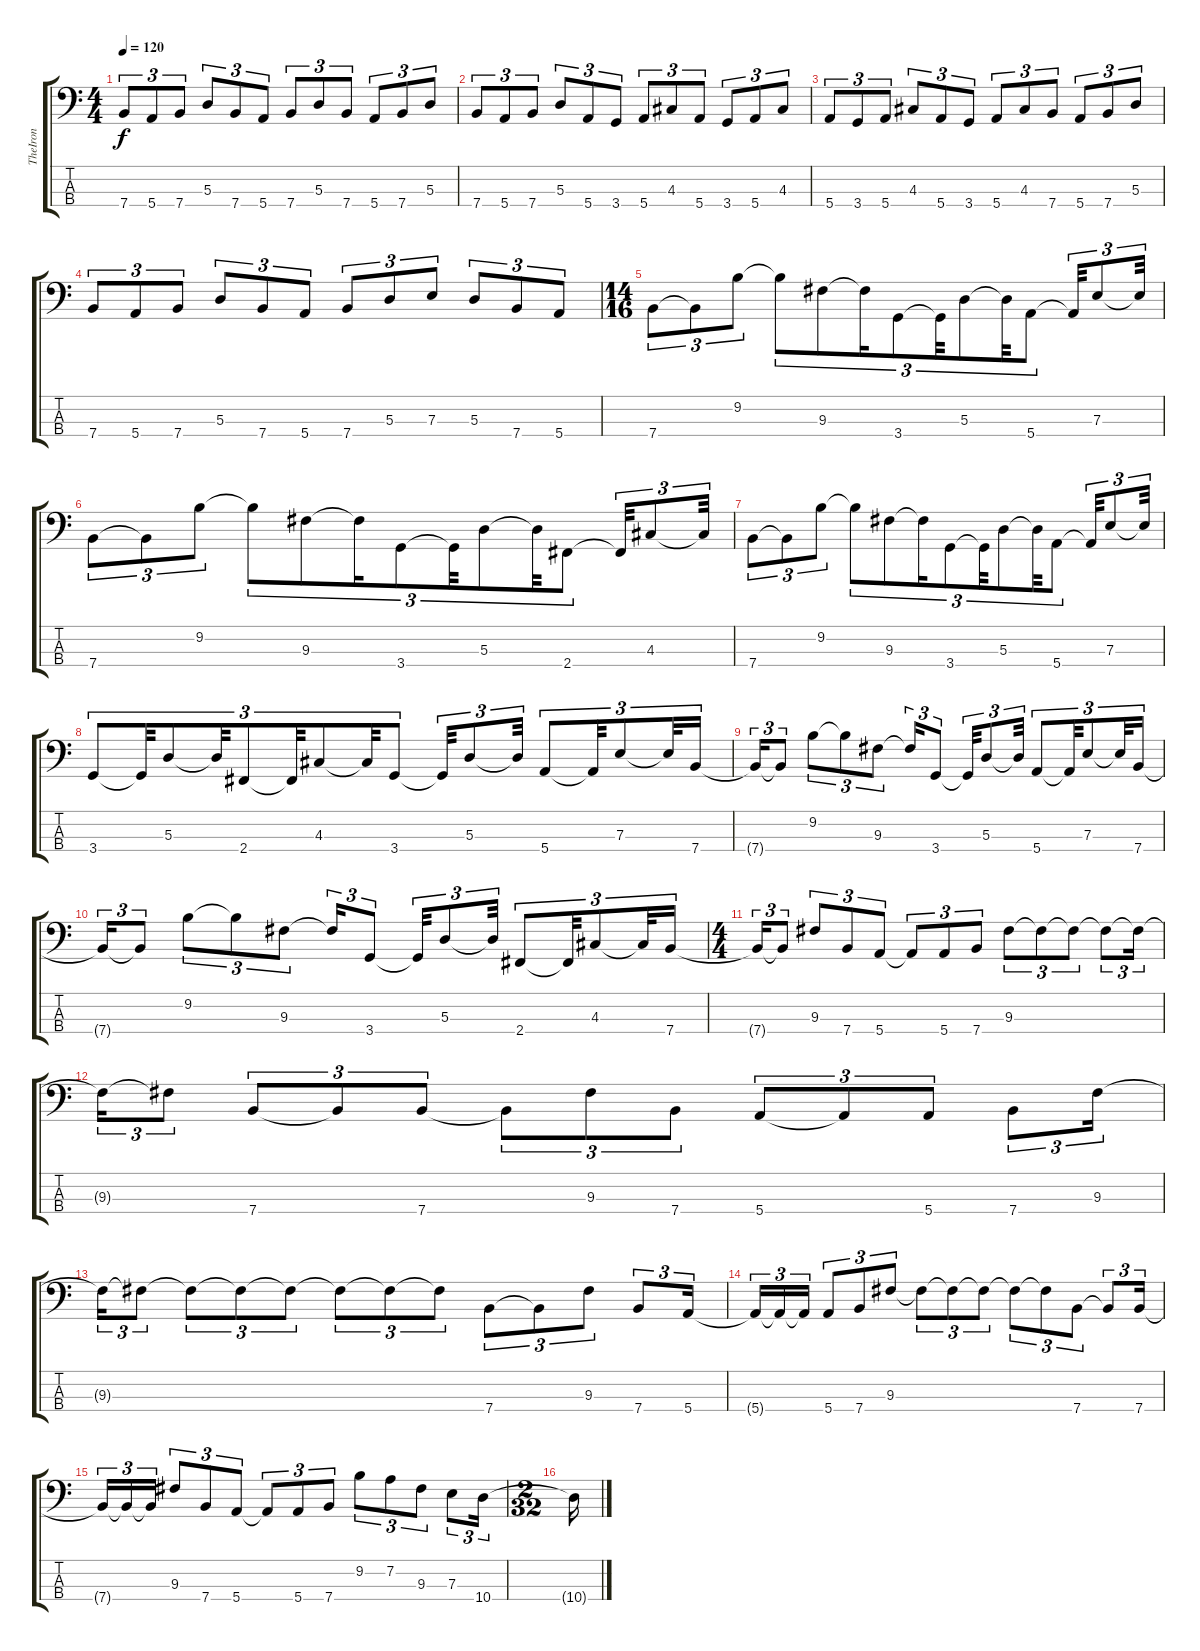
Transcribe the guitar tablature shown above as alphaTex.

\track ("TheIron" "TheIron") {instrument electricbassfinger}
\staff {score tabs}
\tuning (G2 D2 A1 E1) {hide}
\ts (4 4)
\tempo 120
\clef f4
\ks c
7.4.8{tu (3 2) dy f} 5.4.8{tu (3 2)} 7.4.8{tu (3 2)} 5.3.8{tu (3 2)} 7.4.8{tu (3 2)} 5.4.8{tu (3 2)} 7.4.8{tu (3 2)} 5.3.8{tu (3 2)} 7.4.8{tu (3 2)} 5.4.8{tu (3 2)} 7.4.8{tu (3 2)} 5.3.8{tu (3 2)} |
7.4.8{tu (3 2)} 5.4.8{tu (3 2)} 7.4.8{tu (3 2)} 5.3.8{tu (3 2)} 5.4.8{tu (3 2)} 3.4.8{tu (3 2)} 5.4.8{tu (3 2)} 4.3.8{tu (3 2)} 5.4.8{tu (3 2)} 3.4.8{tu (3 2)} 5.4.8{tu (3 2)} 4.3.8{tu (3 2)} |
5.4.8{tu (3 2)} 3.4.8{tu (3 2)} 5.4.8{tu (3 2)} 4.3.8{tu (3 2)} 5.4.8{tu (3 2)} 3.4.8{tu (3 2)} 5.4.8{tu (3 2)} 4.3.8{tu (3 2)} 7.4.8{tu (3 2)} 5.4.8{tu (3 2)} 7.4.8{tu (3 2)} 5.3.8{tu (3 2)} |
7.4.8{tu (3 2)} 5.4.8{tu (3 2)} 7.4.8{tu (3 2)} 5.3.8{tu (3 2)} 7.4.8{tu (3 2)} 5.4.8{tu (3 2)} 7.4.8{tu (3 2)} 5.3.8{tu (3 2)} 7.3.8{tu (3 2)} 5.3.8{tu (3 2)} 7.4.8{tu (3 2)} 5.4.8{tu (3 2)} |
\ts (14 16)
7.4.8{tu (3 2)} 7.4{t}.8{tu (3 2)} 9.2.8{tu (3 2)} 9.2{t}.8{tu (3 2)} 9.3.8{tu (3 2)} 9.3{t}.16{tu (3 2)} 3.4.8{tu (3 2)} 3.4{t}.32{tu (3 2)} 5.3.8{tu (3 2)} 5.3{t}.32{tu (3 2)} 5.4.8{tu (3 2)} 5.4{t}.32{tu (3 2)} 7.3.8{tu (3 2)} 7.3{t}.32{tu (3 2)} |
7.4.8{tu (3 2)} 7.4{t}.8{tu (3 2)} 9.2.8{tu (3 2)} 9.2{t}.8{tu (3 2)} 9.3.8{tu (3 2)} 9.3{t}.16{tu (3 2)} 3.4.8{tu (3 2)} 3.4{t}.32{tu (3 2)} 5.3.8{tu (3 2)} 5.3{t}.32{tu (3 2)} 2.4.8{tu (3 2)} 2.4{t}.32{tu (3 2)} 4.3.8{tu (3 2)} 4.3{t}.32{tu (3 2)} |
7.4.8{tu (3 2)} 7.4{t}.8{tu (3 2)} 9.2.8{tu (3 2)} 9.2{t}.8{tu (3 2)} 9.3.8{tu (3 2)} 9.3{t}.16{tu (3 2)} 3.4.8{tu (3 2)} 3.4{t}.32{tu (3 2)} 5.3.8{tu (3 2)} 5.3{t}.32{tu (3 2)} 5.4.8{tu (3 2)} 5.4{t}.32{tu (3 2)} 7.3.8{tu (3 2)} 7.3{t}.32{tu (3 2)} |
3.4.8{tu (3 2)} 3.4{t}.32{tu (3 2)} 5.3.8{tu (3 2)} 5.3{t}.32{tu (3 2)} 2.4.8{tu (3 2)} 2.4{t}.32{tu (3 2)} 4.3.8{tu (3 2)} 4.3{t}.32{tu (3 2)} 3.4.8{tu (3 2)} 3.4{t}.32{tu (3 2)} 5.3.8{tu (3 2)} 5.3{t}.32{tu (3 2)} 5.4.8{tu (3 2)} 5.4{t}.32{tu (3 2)} 7.3.8{tu (3 2)} 7.3{t}.32{tu (3 2)} 7.4.16{tu (3 2)} |
7.4{t}.16{tu (3 2)} 7.4{t}.8{tu (3 2)} 9.2.8{tu (3 2)} 9.2{t}.8{tu (3 2)} 9.3.8{tu (3 2)} 9.3{t}.16{tu (3 2)} 3.4.8{tu (3 2)} 3.4{t}.32{tu (3 2)} 5.3.8{tu (3 2)} 5.3{t}.32{tu (3 2)} 5.4.8{tu (3 2)} 5.4{t}.32{tu (3 2)} 7.3.8{tu (3 2)} 7.3{t}.32{tu (3 2)} 7.4.16{tu (3 2)} |
7.4{t}.16{tu (3 2)} 7.4{t}.8{tu (3 2)} 9.2.8{tu (3 2)} 9.2{t}.8{tu (3 2)} 9.3.8{tu (3 2)} 9.3{t}.16{tu (3 2)} 3.4.8{tu (3 2)} 3.4{t}.32{tu (3 2)} 5.3.8{tu (3 2)} 5.3{t}.32{tu (3 2)} 2.4.8{tu (3 2)} 2.4{t}.32{tu (3 2)} 4.3.8{tu (3 2)} 4.3{t}.32{tu (3 2)} 7.4.16{tu (3 2)} |
\ts (4 4)
7.4{t}.16{tu (3 2)} 7.4{t}.8{tu (3 2)} 9.3.8{tu (3 2)} 7.4.8{tu (3 2)} 5.4.8{tu (3 2)} 5.4{t}.8{tu (3 2)} 5.4.8{tu (3 2)} 7.4.8{tu (3 2)} 9.3.8{tu (3 2)} 9.3{t}.8{tu (3 2)} 9.3{t}.8{tu (3 2)} 9.3{t}.8{tu (3 2)} 9.3{t}.16{tu (3 2)} |
9.3{t}.16{tu (3 2)} 9.3{t}.8{tu (3 2)} 7.4.8{tu (3 2)} 7.4{t}.8{tu (3 2)} 7.4.8{tu (3 2)} 7.4{t}.8{tu (3 2)} 9.3.8{tu (3 2)} 7.4.8{tu (3 2)} 5.4.8{tu (3 2)} 5.4{t}.8{tu (3 2)} 5.4.8{tu (3 2)} 7.4.8{tu (3 2)} 9.3.16{tu (3 2)} |
9.3{t}.16{tu (3 2)} 9.3{t}.8{tu (3 2)} 9.3{t}.8{tu (3 2)} 9.3{t}.8{tu (3 2)} 9.3{t}.8{tu (3 2)} 9.3{t}.8{tu (3 2)} 9.3{t}.8{tu (3 2)} 9.3{t}.8{tu (3 2)} 7.4.8{tu (3 2)} 7.4{t}.8{tu (3 2)} 9.3.8{tu (3 2)} 7.4.8{tu (3 2)} 5.4.16{tu (3 2)} |
5.4{t}.16{tu (3 2)} 5.4{t}.16{tu (3 2)} 5.4{t}.16{tu (3 2)} 5.4.8{tu (3 2)} 7.4.8{tu (3 2)} 9.3.8{tu (3 2)} 9.3{t}.8{tu (3 2)} 9.3{t}.8{tu (3 2)} 9.3{t}.8{tu (3 2)} 9.3{t}.8{tu (3 2)} 9.3{t}.8{tu (3 2)} 7.4.8{tu (3 2)} 7.4{t}.8{tu (3 2)} 7.4.16{tu (3 2)} |
7.4{t}.16{tu (3 2)} 7.4{t}.16{tu (3 2)} 7.4{t}.16{tu (3 2)} 9.3.8{tu (3 2)} 7.4.8{tu (3 2)} 5.4.8{tu (3 2)} 5.4{t}.8{tu (3 2)} 5.4.8{tu (3 2)} 7.4.8{tu (3 2)} 9.2.8{tu (3 2)} 7.2.8{tu (3 2)} 9.3.8{tu (3 2)} 7.3.8{tu (3 2)} 10.4.16{tu (3 2)} |
\ts (2 32)
10.4{t}.16
